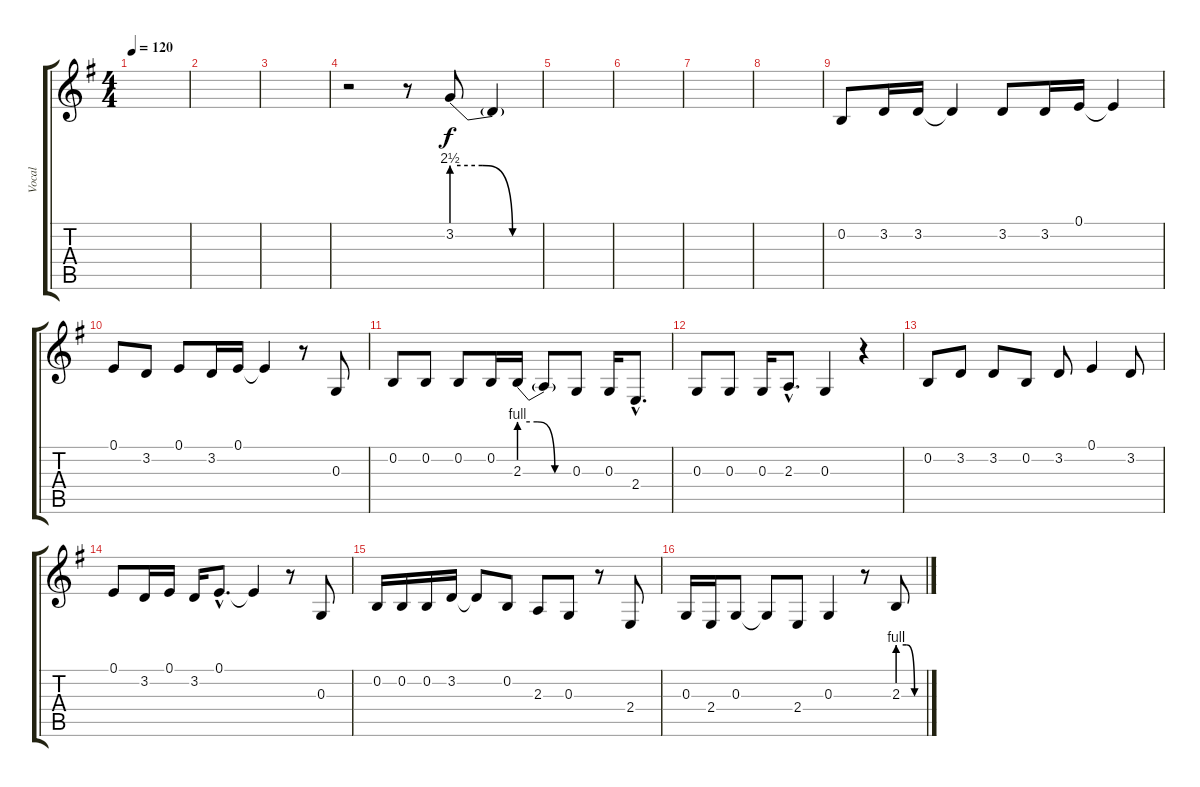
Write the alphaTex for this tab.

\track ("Vocal" "Vocal") {instrument lead1square}
\staff {score tabs}
\tuning (E4 B3 G3 D3 A2 E2) {hide}
\ts (4 4)
\tempo 120
\clef g2
\ks g
|
|
|
r.2 r.8 3.2{be (custom 0 10 20 10 40 0 60 0)}.8 3.2{t}.4 |
|
|
|
|
0.2.8 3.2.16 3.2.16 3.2{t}.4 3.2.8 3.2.16 0.1.16 0.1{t}.4 |
0.1.8 3.2.8 0.1.8 3.2.16 0.1.16 0.1{t}.4 r.8 0.3.8 |
0.2.8 0.2.8 0.2.8 0.2.16 2.3{be (custom 0 4 20 4 40 0 60 0)}.16 2.3{t}.8 0.3.8 0.3.16 2.4{hac}.8{d} |
0.3.8 0.3.8 0.3.16 2.3{hac}.8{d} 0.3.4 r.4 |
0.2.8 3.2.8 3.2.8 0.2.8 3.2.8 0.1.4 3.2.8 |
0.1.8 3.2.16 0.1.16 3.2.16 0.1{hac}.8{d} 0.1{t}.4 r.8 0.3.8 |
0.2.16 0.2.16 0.2.16 3.2.16 3.2{t}.8 0.2.8 2.3.8 0.3.8 r.8 2.4.8 |
0.3.16 2.4.16 0.3.8 0.3{t}.8 2.4.8 0.3.4 r.8 2.3{be (custom 0 4 20 4 40 0 60 0)}.8
